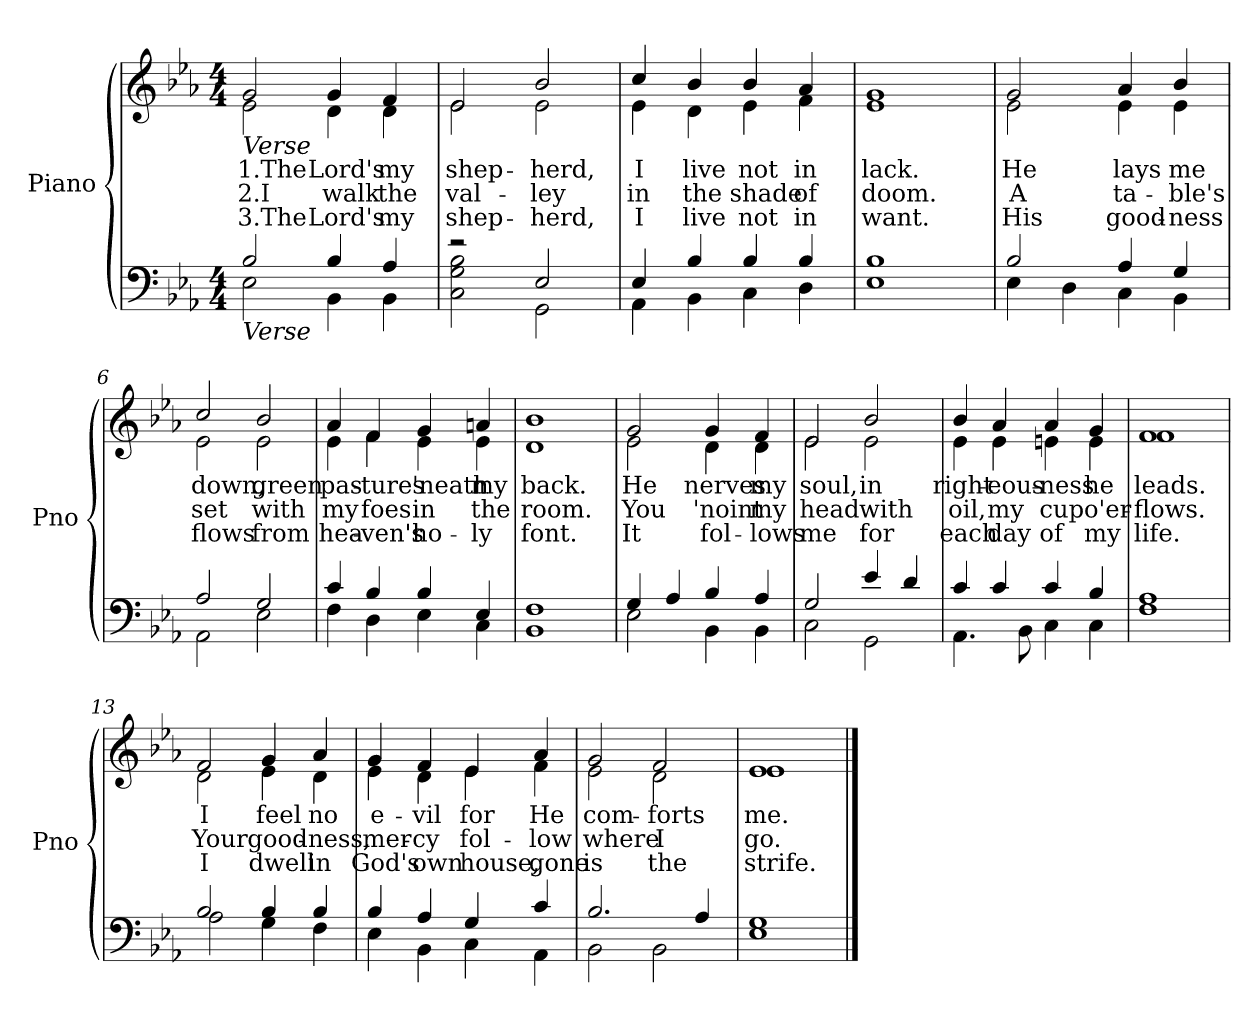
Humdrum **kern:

**kern	**kern	**text	**text	**text
*part1	*part1	*part1	*part1	*part1
*staff2	*staff1	*staff1	*staff1	*staff1
*I"Piano	*	*	*	*
*I'Pno	*	*	*	*
*clefF4	*clefG2	*	*	*
*k[b-e-a-]	*k[b-e-a-]	*	*	*
*M4/4	*M4/4	*	*	*
=1	=1	=1	=1	=1
*^	*^	*	*	*
!	!	!LO:TX:b:i:t=Verse	!	!	!	!
!LO:TX:b:i:t=Verse	!	!	!	!	!	!
2B-/	2E-\	2g/	2e-\	1.The	2.I	3.The
4B-/	4BB-\	4g/	4d\	Lord's	walk	Lord's
4A-/	4BB-\	4f/	4d\	my	the	my
=2	=2	=2	=2	=2	=2	=2
2r	2C\ 2G\ 2B-\	2e-/	2e-\	shep-	val-	shep-
2E-/	2GG\	2b-/	2e-\	-herd,	-ley	-herd,
=3	=3	=3	=3	=3	=3	=3
4E-/	4AA-\	4cc/	4e-\	I	in	I
4B-/	4BB-\	4b-/	4d\	live	the	live
4B-/	4C\	4b-/	4e-\	not	shade	not
4B-/	4D\	4a-/	4f\	in	of	in
=4	=4	=4	=4	=4	=4	=4
1B-	1E-	1g	1e-	lack.	doom.	want.
!!LO:LB:g=z	!!
=5	=5	=5	=5	=5	=5	=5
2B-/	4E-\	2g/	2e-\	He	A	His
.	4D\	.	.	.	.	.
4A-/	4C\	4a-/	4e-\	lays	ta-	good-
4G/	4BB-\	4b-/	4e-\	me	-ble's	-ness
=6	=6	=6	=6	=6	=6	=6
2A-/	2AA-\	2cc/	2e-\	down,	set	flows
2G/	2E-\	2b-/	2e-\	green	with	from
=7	=7	=7	=7	=7	=7	=7
4c/	4F\	4a-/	4e-\	pas-	my	hea-
4B-/	4D\	4f/	4f\	-tures	foes	-ven's
4B-/	4E-\	4g/	4e-\	'neath	in	ho-
4E-/	4C\	4an/	4e-\	my	the	-ly
=8	=8	=8	=8	=8	=8	=8
1F	1BB-	1b-	1d	back.	room.	font.
!!LO:LB:g=z	!!
=9	=9	=9	=9	=9	=9	=9
4G/	2E-\	2g/	2e-\	He	You	It
4A-/	.	.	.	.	.	.
4B-/	4BB-\	4g/	4d\	nerves	'noint	fol-
4A-/	4BB-\	4f/	4d\	my	my	-lows
=10	=10	=10	=10	=10	=10	=10
2G/	2C\	2e-/	2e-\	soul,	head	me
4e-/	2GG\	2b-/	2e-\	in	with	for
4d/	.	.	.	.	.	.
=11	=11	=11	=11	=11	=11	=11
4c/	4.AA-\	4b-/	4e-\	right-	oil,	each
4c/	.	4a-/	4e-\	-eous-	my	day
.	8BB-\	.	.	.	.	.
4c/	4C\	4a-/	4en\	-ness	cup	of
4B-/	4C\	4g/	4e\	he	o'er-	my
=12	=12	=12	=12	=12	=12	=12
1A-	1F	1f	1f	leads.	-flows.	life.
!!LO:LB:g=z	!!
=13	=13	=13	=13	=13	=13	=13
2B-/	2A-\	2f/	2d\	I	Your	I
4B-/	4G\	4g/	4e-\	feel	good-	dwell
4B-/	4F\	4a-/	4d\	no	-ness,	in
=14	=14	=14	=14	=14	=14	=14
4B-/	4E-\	4g/	4e-\	e-	mer-	God's
4A-/	4BB-\	4f/	4d\	-vil	-cy	own
4G/	4C\	4e-/	4e-\	for	fol-	house,
4c/	4AA-\	4a-/	4f\	He	-low	gone
=15	=15	=15	=15	=15	=15	=15
2.B-/	2BB-\	2g/	2e-\	com-	where	is
.	2BB-\	2f/	2d\	-forts	I	the
4A-/	.	.	.	.	.	.
=16	=16	=16	=16	=16	=16	=16
1G	1E-	1e-	1e-	me.	go.	strife.
*v	*v	*	*	*	*	*
*	*v	*v	*	*	*
==	==	==	==	==
*-	*-	*-	*-	*-
